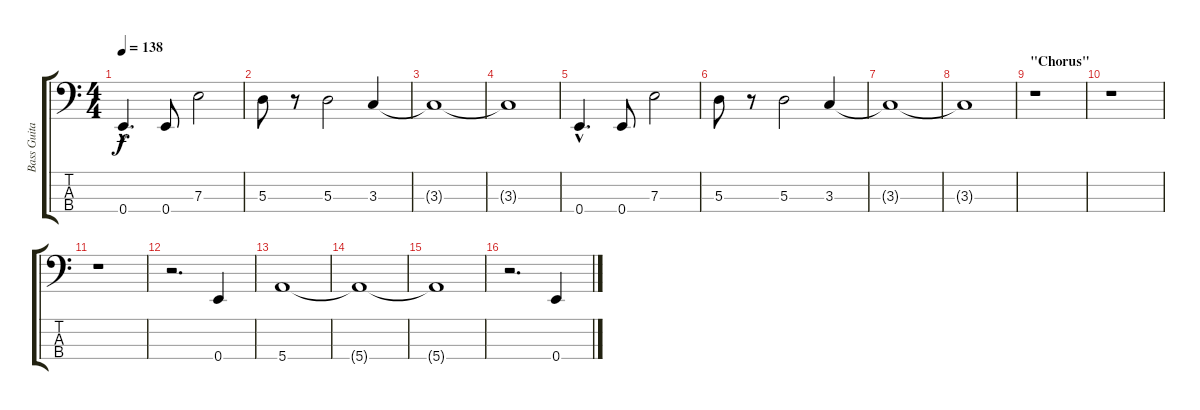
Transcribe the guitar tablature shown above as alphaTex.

\track ("Bass Guitar" "Bass Guita") {instrument electricbasspick}
\staff {score tabs}
\tuning (G2 D2 A1 E1) {hide}
\ts (4 4)
\tempo 138
\clef f4
\ks c
0.4{hac}.4{d dy f} 0.4.8 7.3.2 |
5.3.8 r.8 5.3.2 3.3.4 |
3.3{t}.1 |
3.3{t}.1 |
0.4{hac}.4{d} 0.4.8 7.3.2 |
5.3.8 r.8 5.3.2 3.3.4 |
3.3{t}.1 |
3.3{t}.1 |
\section ("" "\"Chorus\"")
r.1 |
r.1 |
r.1 |
r.2{d} 0.4.4 |
5.4.1 |
5.4{t}.1 |
5.4{t}.1 |
r.2{d} 0.4.4
